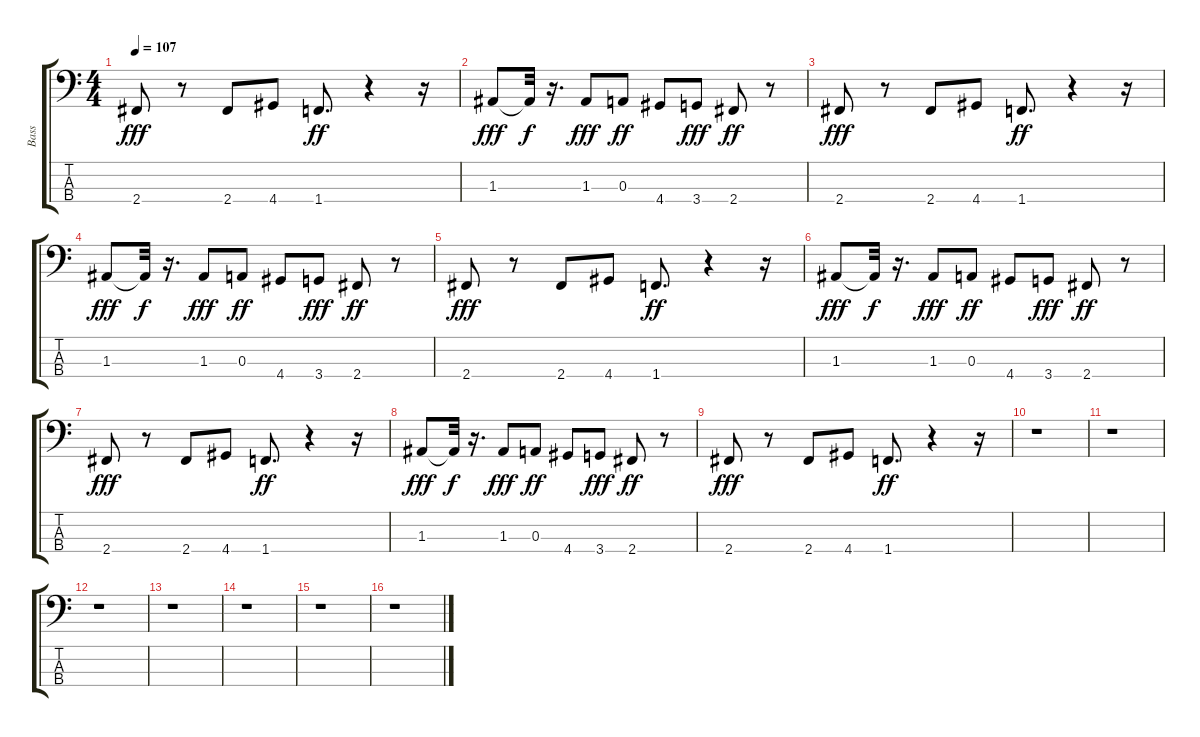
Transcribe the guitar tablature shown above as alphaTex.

\track ("Bass" "Bass") {instrument synthbass1}
\staff {score tabs}
\tuning (G2 D2 A1 E1) {hide}
\ts (4 4)
\tempo 107
\clef f4
\ks c
2.4.8{dy fff} r.8 2.4.8 4.4.8 1.4.8{d dy ff} r.4 r.16 |
1.3.8{dy fff} 1.3{t}.32{dy f} r.16{d} 1.3.8{dy fff} 0.3.8{dy ff} 4.4.8 3.4.8{dy fff} 2.4.8{dy ff} r.8 |
2.4.8{dy fff} r.8 2.4.8 4.4.8 1.4.8{d dy ff} r.4 r.16 |
1.3.8{dy fff} 1.3{t}.32{dy f} r.16{d} 1.3.8{dy fff} 0.3.8{dy ff} 4.4.8 3.4.8{dy fff} 2.4.8{dy ff} r.8 |
2.4.8{dy fff} r.8 2.4.8 4.4.8 1.4.8{d dy ff} r.4 r.16 |
1.3.8{dy fff} 1.3{t}.32{dy f} r.16{d} 1.3.8{dy fff} 0.3.8{dy ff} 4.4.8 3.4.8{dy fff} 2.4.8{dy ff} r.8 |
2.4.8{dy fff} r.8 2.4.8 4.4.8 1.4.8{d dy ff} r.4 r.16 |
1.3.8{dy fff} 1.3{t}.32{dy f} r.16{d} 1.3.8{dy fff} 0.3.8{dy ff} 4.4.8 3.4.8{dy fff} 2.4.8{dy ff} r.8 |
2.4.8{dy fff} r.8 2.4.8 4.4.8 1.4.8{d dy ff} r.4 r.16 |
r.1 |
r.1 |
r.1 |
r.1 |
r.1 |
r.1 |
r.1
